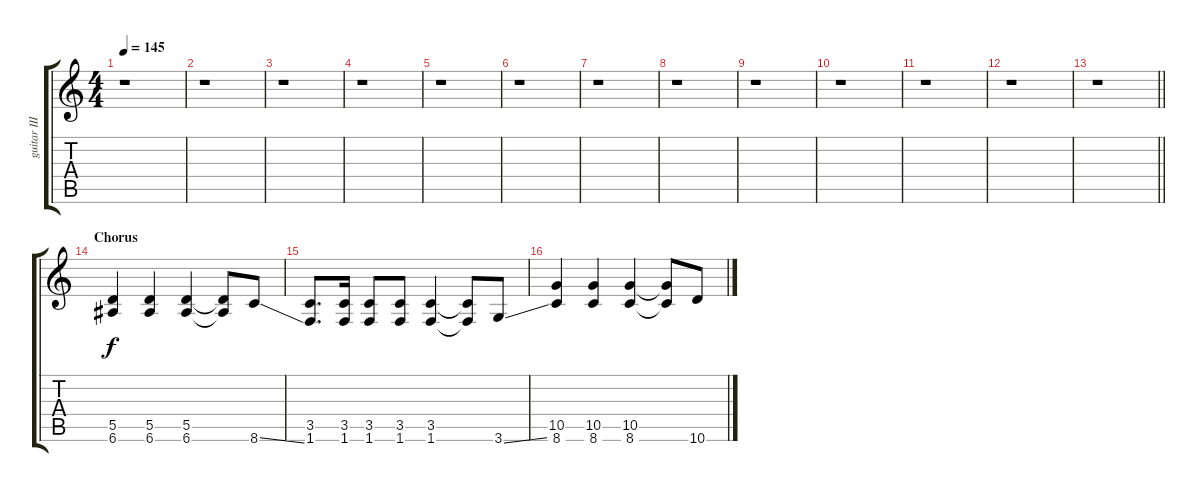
\track ("guitar III" "guitar III") {instrument electricguitarmuted}
\staff {score tabs}
\tuning (E4 B3 G3 D3 A2 E2) {hide}
\ts (4 4)
\tempo 145
\clef g2
\ks c
r.1{dy f} |
r.1 |
r.1 |
r.1 |
r.1 |
r.1 |
r.1 |
r.1 |
r.1 |
r.1 |
r.1 |
r.1 |
\barLineRight lightlight
r.1 |
\section ("" "Chorus")
(5.5 6.6).4 (5.5 6.6).4 (5.5 6.6).4 (5.5{t} 6.6{t}).8 8.6{ss}.8 |
(3.5 1.6).8{d} (3.5 1.6).16 (3.5 1.6).8 (3.5 1.6).8 (3.5 1.6).4 (3.5{t} 1.6{t}).8 3.6{ss}.8 |
(10.5 8.6).4 (10.5 8.6).4 (10.5 8.6).4 (10.5{t} 8.6{t}).8 10.6.8
